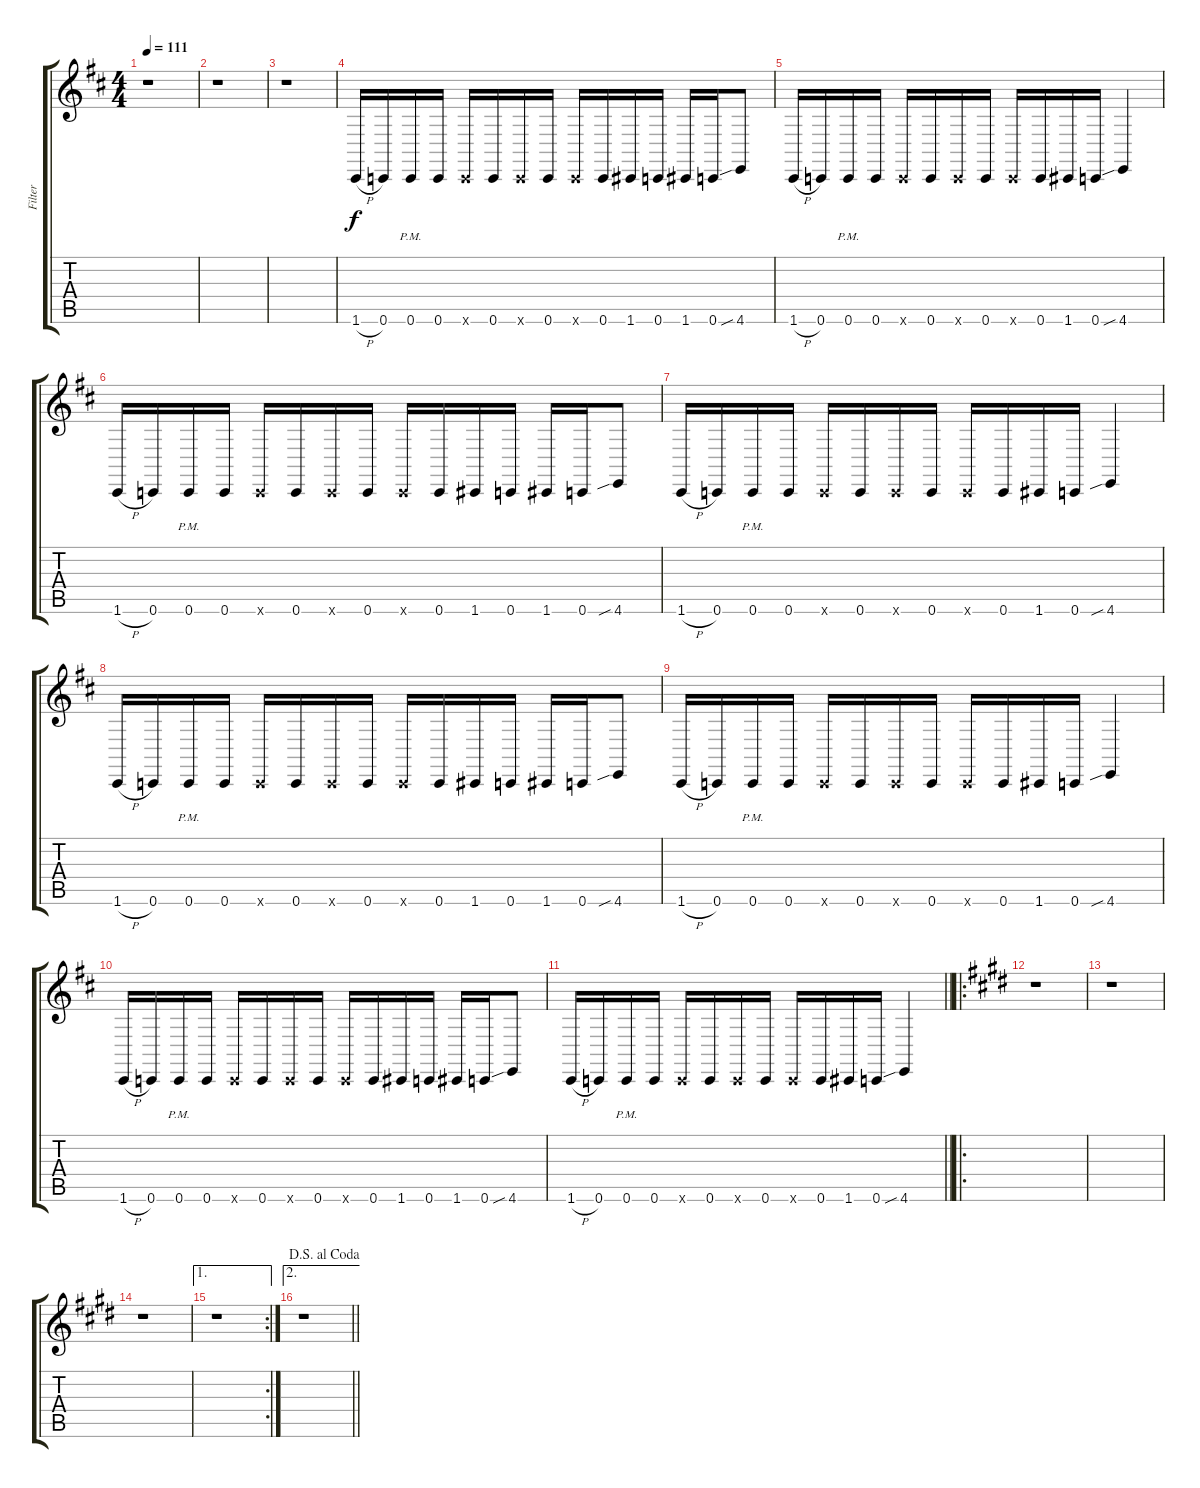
\track ("Filter" "Filter") {instrument lead5charang}
\staff {score tabs}
\tuning (D4 A3 F3 C3 G2 C2) {hide}
\ts (4 4)
\tempo 111
\clef g2
\ks d
r.1{dy f} |
r.1 |
r.1 |
1.6{h}.16 0.6.16 0.6{pm}.16 0.6.16 0.6{x}.16 0.6.16 0.6{x}.16 0.6.16 0.6{x}.16 0.6.16 1.6.16 0.6.16 1.6.16 0.6.16 4.6{sib}.8 |
1.6{h}.16 0.6.16 0.6{pm}.16 0.6.16 0.6{x}.16 0.6.16 0.6{x}.16 0.6.16 0.6{x}.16 0.6.16 1.6.16 0.6.16 4.6{sib}.4 |
1.6{h}.16 0.6.16 0.6{pm}.16 0.6.16 0.6{x}.16 0.6.16 0.6{x}.16 0.6.16 0.6{x}.16 0.6.16 1.6.16 0.6.16 1.6.16 0.6.16 4.6{sib}.8 |
1.6{h}.16 0.6.16 0.6{pm}.16 0.6.16 0.6{x}.16 0.6.16 0.6{x}.16 0.6.16 0.6{x}.16 0.6.16 1.6.16 0.6.16 4.6{sib}.4 |
1.6{h}.16 0.6.16 0.6{pm}.16 0.6.16 0.6{x}.16 0.6.16 0.6{x}.16 0.6.16 0.6{x}.16 0.6.16 1.6.16 0.6.16 1.6.16 0.6.16 4.6{sib}.8 |
1.6{h}.16 0.6.16 0.6{pm}.16 0.6.16 0.6{x}.16 0.6.16 0.6{x}.16 0.6.16 0.6{x}.16 0.6.16 1.6.16 0.6.16 4.6{sib}.4 |
1.6{h}.16 0.6.16 0.6{pm}.16 0.6.16 0.6{x}.16 0.6.16 0.6{x}.16 0.6.16 0.6{x}.16 0.6.16 1.6.16 0.6.16 1.6.16 0.6.16 4.6{sib}.8 |
\barLineRight lightlight
1.6{h}.16 0.6.16 0.6{pm}.16 0.6.16 0.6{x}.16 0.6.16 0.6{x}.16 0.6.16 0.6{x}.16 0.6.16 1.6.16 0.6.16 4.6{sib}.4 |
\ro
\section ("" " ")
\ks e
r.1 |
r.1 |
\ks c#minor
r.1 |
\ae 1
\rc 2
r.1 |
\ae 2
\jump dalsegnoalcoda
\barLineRight lightlight
\ks e
r.1
